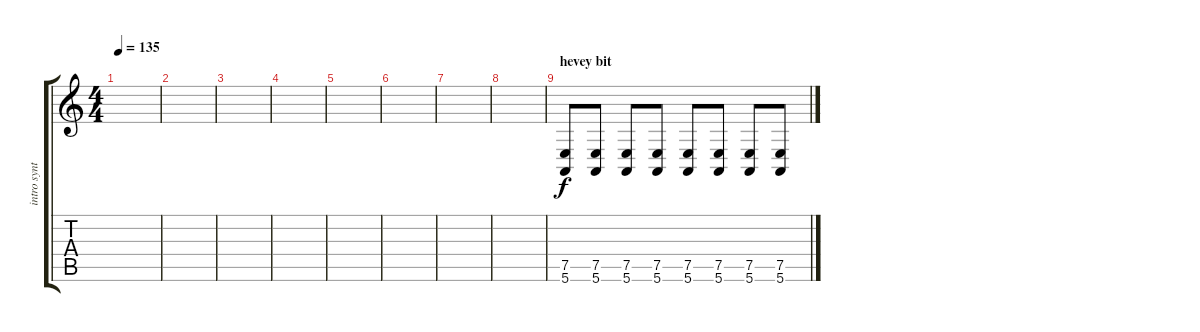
\track ("intro synth" "intro synt") {instrument pad5bowed}
\staff {score tabs}
\tuning (E4 B3 G3 D3 A2 E2) {hide}
\ts (4 4)
\tempo 135
\clef g2
\ks c
|
|
|
|
|
|
|
|
\section ("" "hevey bit")
(7.5 5.6).8 (7.5 5.6).8 (7.5 5.6).8 (7.5 5.6).8 (7.5 5.6).8 (7.5 5.6).8 (7.5 5.6).8 (7.5 5.6).8
